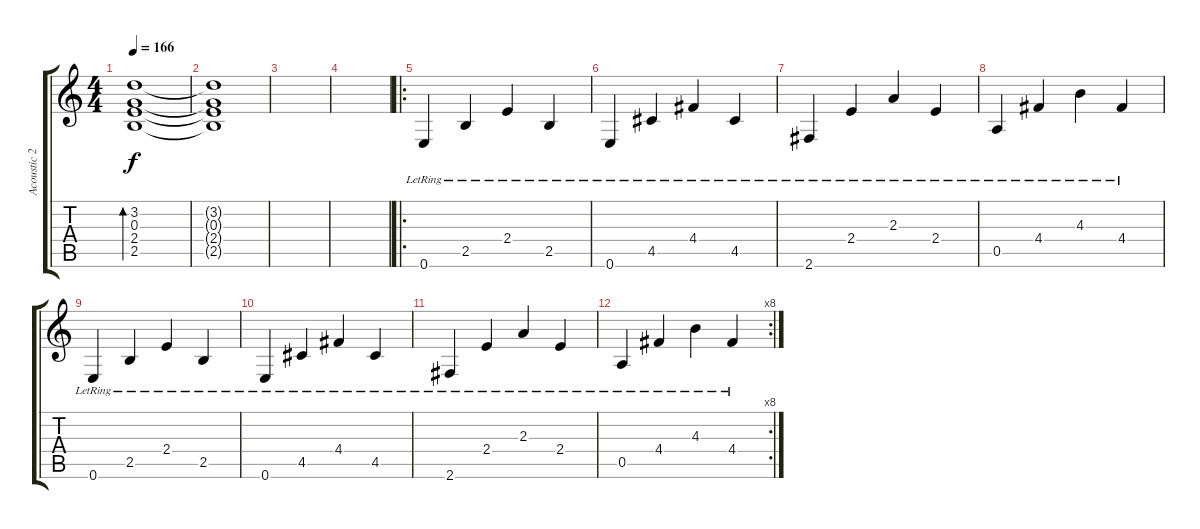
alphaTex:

\track ("Acoustic 2" "Acoustic 2") {instrument acousticguitarsteel}
\staff {score tabs}
\tuning (E4 B3 G3 D3 A2 E2) {hide}
\ts (4 4)
\tempo 166
\clef g2
\ks c
(3.2 0.3 2.4 2.5).1{bd 240 dy f} |
(3.2{t} 0.3{t} 2.4{t} 2.5{t}).1 |
|
|
\ro
0.6{lr}.4 2.5{lr}.4 2.4{lr}.4 2.5{lr}.4 |
0.6{lr}.4 4.5{lr}.4 4.4{lr}.4 4.5{lr}.4 |
2.6{lr}.4 2.4{lr}.4 2.3{lr}.4 2.4{lr}.4 |
0.5{lr}.4 4.4{lr}.4 4.3{lr}.4 4.4{lr}.4 |
0.6{lr}.4 2.5{lr}.4 2.4{lr}.4 2.5{lr}.4 |
0.6{lr}.4 4.5{lr}.4 4.4{lr}.4 4.5{lr}.4 |
2.6{lr}.4 2.4{lr}.4 2.3{lr}.4 2.4{lr}.4 |
\rc 8
0.5{lr}.4 4.4{lr}.4 4.3{lr}.4 4.4{lr}.4
